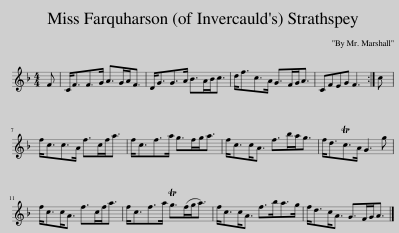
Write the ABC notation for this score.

X:1
L:1/8
M:4/4
I:linebreak $
K:F
V:1 treble
V:1
 F | C<FF>G A>GA<F | D<GG>A B>AB<c | d<fc>A G>FG<A | CFEG F3 :| %5
 c |$ f<cc>A f>cf<a | f<cf>a g>fg<a | f<cc<A f>ba<g | f<dTc>A G3 g |$ %10
 f<cc<A f>cf<a | f<cf>a Tg>(fg<a) | f<cc<A f>ba>g | f<dc<A G>FG<A |] %14
